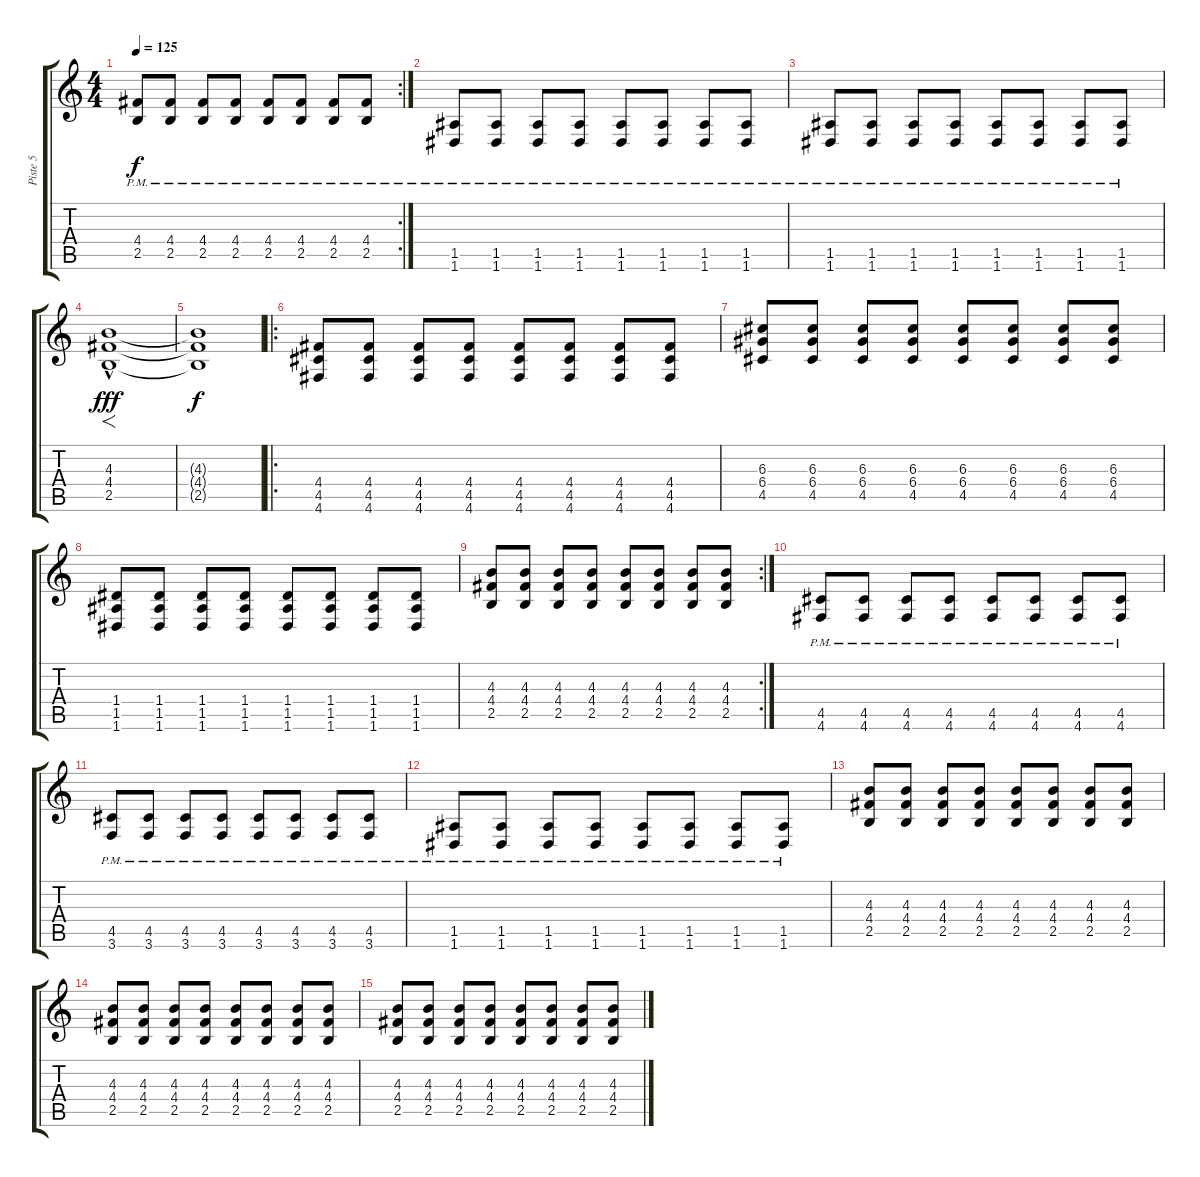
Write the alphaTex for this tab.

\track ("Piste 5" "Piste 5") {instrument overdrivenguitar}
\staff {score tabs}
\tuning (E4 B3 G3 D3 A2 D2) {hide}
\rc 2
\ts (4 4)
\tempo 125
\clef g2
\ks c
(4.4{pm} 2.5{pm}).8{dy f} (4.4{pm} 2.5{pm}).8 (4.4{pm} 2.5{pm}).8 (4.4{pm} 2.5{pm}).8 (4.4{pm} 2.5{pm}).8 (4.4{pm} 2.5{pm}).8 (4.4{pm} 2.5{pm}).8 (4.4{pm} 2.5{pm}).8 |
(1.5{pm} 1.6{pm}).8 (1.5{pm} 1.6{pm}).8 (1.5{pm} 1.6{pm}).8 (1.5{pm} 1.6{pm}).8 (1.5{pm} 1.6{pm}).8 (1.5{pm} 1.6{pm}).8 (1.5{pm} 1.6{pm}).8 (1.5{pm} 1.6{pm}).8 |
(1.5{pm} 1.6{pm}).8 (1.5{pm} 1.6{pm}).8 (1.5{pm} 1.6{pm}).8 (1.5{pm} 1.6{pm}).8 (1.5{pm} 1.6{pm}).8 (1.5{pm} 1.6{pm}).8 (1.5{pm} 1.6{pm}).8 (1.5{pm} 1.6{pm}).8 |
(4.3{hac} 4.4{hac} 2.5{hac}).1{f dy fff volume 16} |
(4.3{t} 4.4{t} 2.5{t}).1{dy f} |
\ro
(4.4 4.5 4.6).8 (4.4 4.5 4.6).8 (4.4 4.5 4.6).8 (4.4 4.5 4.6).8 (4.4 4.5 4.6).8 (4.4 4.5 4.6).8 (4.4 4.5 4.6).8 (4.4 4.5 4.6).8 |
(6.3 6.4 4.5).8 (6.3 6.4 4.5).8 (6.3 6.4 4.5).8 (6.3 6.4 4.5).8 (6.3 6.4 4.5).8 (6.3 6.4 4.5).8 (6.3 6.4 4.5).8 (6.3 6.4 4.5).8 |
(1.4 1.5 1.6).8 (1.4 1.5 1.6).8 (1.4 1.5 1.6).8 (1.4 1.5 1.6).8 (1.4 1.5 1.6).8 (1.4 1.5 1.6).8 (1.4 1.5 1.6).8 (1.4 1.5 1.6).8 |
\rc 2
(4.3 4.4 2.5).8 (4.3 4.4 2.5).8 (4.3 4.4 2.5).8 (4.3 4.4 2.5).8 (4.3 4.4 2.5).8 (4.3 4.4 2.5).8 (4.3 4.4 2.5).8 (4.3 4.4 2.5).8 |
(4.5{pm} 4.6{pm}).8 (4.5{pm} 4.6{pm}).8 (4.5{pm} 4.6{pm}).8 (4.5{pm} 4.6{pm}).8 (4.5{pm} 4.6{pm}).8 (4.5{pm} 4.6{pm}).8 (4.5{pm} 4.6{pm}).8 (4.5{pm} 4.6{pm}).8 |
(4.5{pm} 3.6{pm}).8 (4.5{pm} 3.6{pm}).8 (4.5{pm} 3.6{pm}).8 (4.5{pm} 3.6{pm}).8 (4.5{pm} 3.6{pm}).8 (4.5{pm} 3.6{pm}).8 (4.5{pm} 3.6{pm}).8 (4.5{pm} 3.6{pm}).8 |
(1.5{pm} 1.6{pm}).8 (1.5{pm} 1.6{pm}).8 (1.5{pm} 1.6{pm}).8 (1.5{pm} 1.6{pm}).8 (1.5{pm} 1.6{pm}).8 (1.5{pm} 1.6{pm}).8 (1.5{pm} 1.6{pm}).8 (1.5{pm} 1.6{pm}).8 |
(4.3 4.4 2.5).8 (4.3 4.4 2.5).8 (4.3 4.4 2.5).8 (4.3 4.4 2.5).8 (4.3 4.4 2.5).8 (4.3 4.4 2.5).8 (4.3 4.4 2.5).8 (4.3 4.4 2.5).8 |
(4.3 4.4 2.5).8 (4.3 4.4 2.5).8 (4.3 4.4 2.5).8 (4.3 4.4 2.5).8 (4.3 4.4 2.5).8 (4.3 4.4 2.5).8 (4.3 4.4 2.5).8 (4.3 4.4 2.5).8 |
(4.3 4.4 2.5).8 (4.3 4.4 2.5).8 (4.3 4.4 2.5).8 (4.3 4.4 2.5).8 (4.3 4.4 2.5).8 (4.3 4.4 2.5).8 (4.3 4.4 2.5).8 (4.3 4.4 2.5).8
